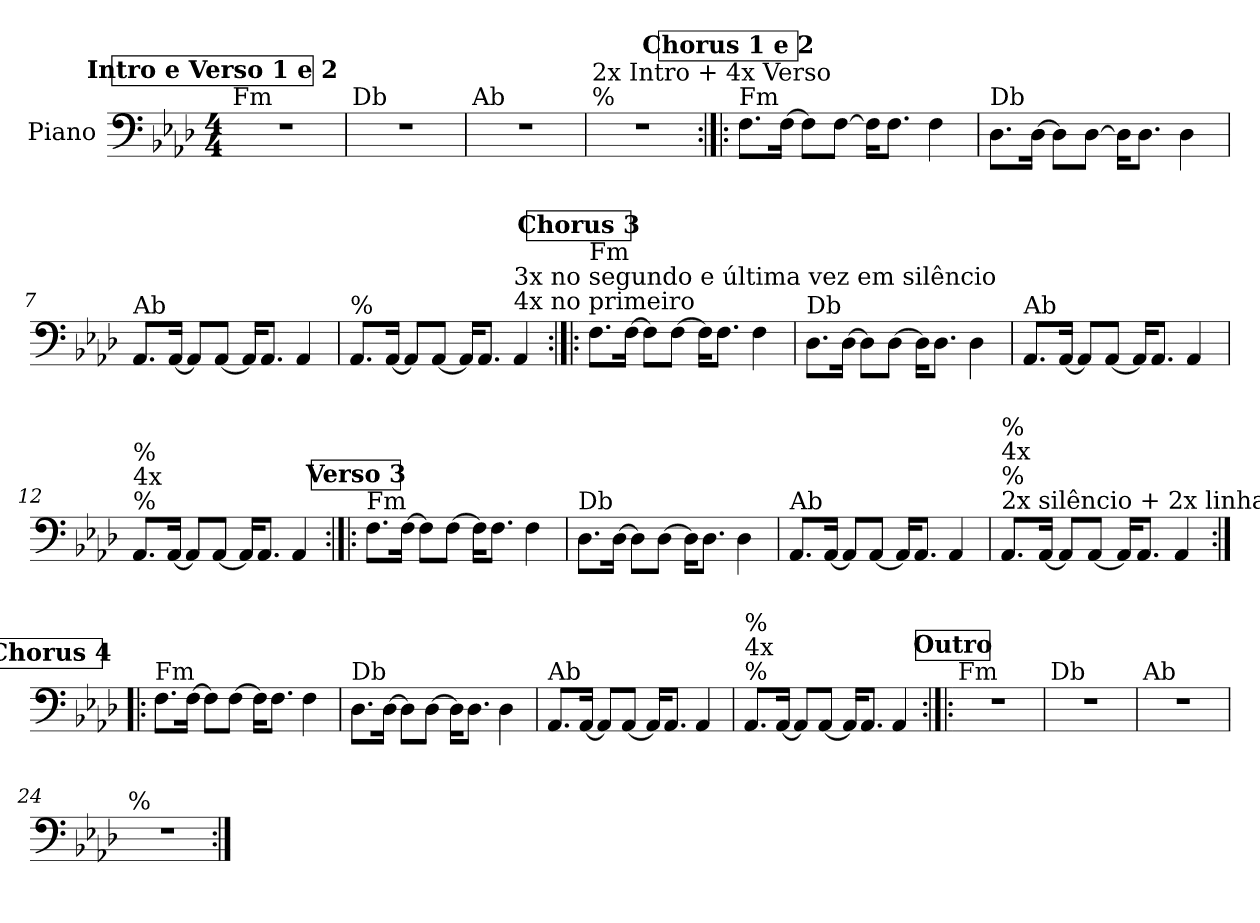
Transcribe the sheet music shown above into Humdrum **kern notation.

**kern
*part1
*staff1
*I"Piano
*I'Pno.
*clefF4
*k[b-e-a-d-]
*M4/4
!!LO:REH:place=s1:a:B:fs=14:t=Intro e Verso 1 e 2
=1!|:
!LO:TX:a:t=Fm
1r
=2
!LO:TX:a:t=Db
1r
=3
!LO:TX:a:t=Ab
1r
=4
!LO:TX:a:t=%
!LO:TX:a:t=2x Intro + 4x Verso
1r
!!LO:LB:g=z
!!LO:REH:place=s1:a:B:fs=14:t=Chorus 1 e 2
=5:|!|:
!LO:TX:a:t=Fm
8.F\L
[16F\Jk
8F\L]
[8F\J
16F\KL]
8.F\J
4F\
=6
!LO:TX:a:t=Db
8.D-\L
[16D-\Jk
8D-\L]
[8D-\J
16D-\KL]
8.D-\J
4D-\
=7
!LO:TX:a:t=Ab
8.AA-/L
[16AA-/Jk
8AA-/L]
[8AA-/J
16AA-/KL]
8.AA-/J
4AA-/
=8
!LO:TX:a:t=%
8.AA-/L
[16AA-/Jk
8AA-/L]
[8AA-/J
16AA-/KL]
8.AA-/J
!LO:TX:a:t=4x no primeiro
!LO:TX:a:t=3x no segundo e última vez em silêncio
4AA-/
!!LO:LB:g=z
!!LO:REH:place=s1:a:B:fs=14:t=Chorus 3
=9:|!|:
!LO:TX:a:t=Fm
8.F\L
[16F\Jk
8F\L]
[8F\J
16F\KL]
8.F\J
4F\
=10
!LO:TX:a:t=Db
8.D-\L
[16D-\Jk
8D-\L]
[8D-\J
16D-\KL]
8.D-\J
4D-\
=11
!LO:TX:a:t=Ab
8.AA-/L
[16AA-/Jk
8AA-/L]
[8AA-/J
16AA-/KL]
8.AA-/J
4AA-/
=12
!LO:TX:a:t=%
!LO:TX:a:t=4x
!LO:TX:a:t=%
8.AA-/L
[16AA-/Jk
8AA-/L]
[8AA-/J
16AA-/KL]
8.AA-/J
4AA-/
!!LO:LB:g=z
!!LO:REH:place=s1:a:B:fs=14:t=Verso 3
=13:|!|:
!LO:TX:a:t=Fm
8.F\L
[16F\Jk
8F\L]
[8F\J
16F\KL]
8.F\J
4F\
=14
!LO:TX:a:t=Db
8.D-\L
[16D-\Jk
8D-\L]
[8D-\J
16D-\KL]
8.D-\J
4D-\
=15
!LO:TX:a:t=Ab
8.AA-/L
[16AA-/Jk
8AA-/L]
[8AA-/J
16AA-/KL]
8.AA-/J
4AA-/
=16
!LO:TX:a:t=2x silêncio + 2x linha
!LO:TX:a:t=%
!LO:TX:a:t=4x
!LO:TX:a:t=%
8.AA-/L
[16AA-/Jk
8AA-/L]
[8AA-/J
16AA-/KL]
8.AA-/J
4AA-/
!!LO:LB:g=z
!!LO:REH:place=s1:a:B:fs=14:t=Chorus 4
=17:|!|:
!LO:TX:a:t=Fm
8.F\L
[16F\Jk
8F\L]
[8F\J
16F\KL]
8.F\J
4F\
=18
!LO:TX:a:t=Db
8.D-\L
[16D-\Jk
8D-\L]
[8D-\J
16D-\KL]
8.D-\J
4D-\
=19
!LO:TX:a:t=Ab
8.AA-/L
[16AA-/Jk
8AA-/L]
[8AA-/J
16AA-/KL]
8.AA-/J
4AA-/
=20
!LO:TX:a:t=%
!LO:TX:a:t=4x
!LO:TX:a:t=%
8.AA-/L
[16AA-/Jk
8AA-/L]
[8AA-/J
16AA-/KL]
8.AA-/J
4AA-/
!!LO:LB:g=z
!!LO:REH:place=s1:a:B:fs=14:t=Outro
=21:|!|:
!LO:TX:a:t=Fm
1r
=22
!LO:TX:a:t=Db
1r
=23
!LO:TX:a:t=Ab
1r
=24
!LO:TX:a:t=%
1r
=:|!
*-
